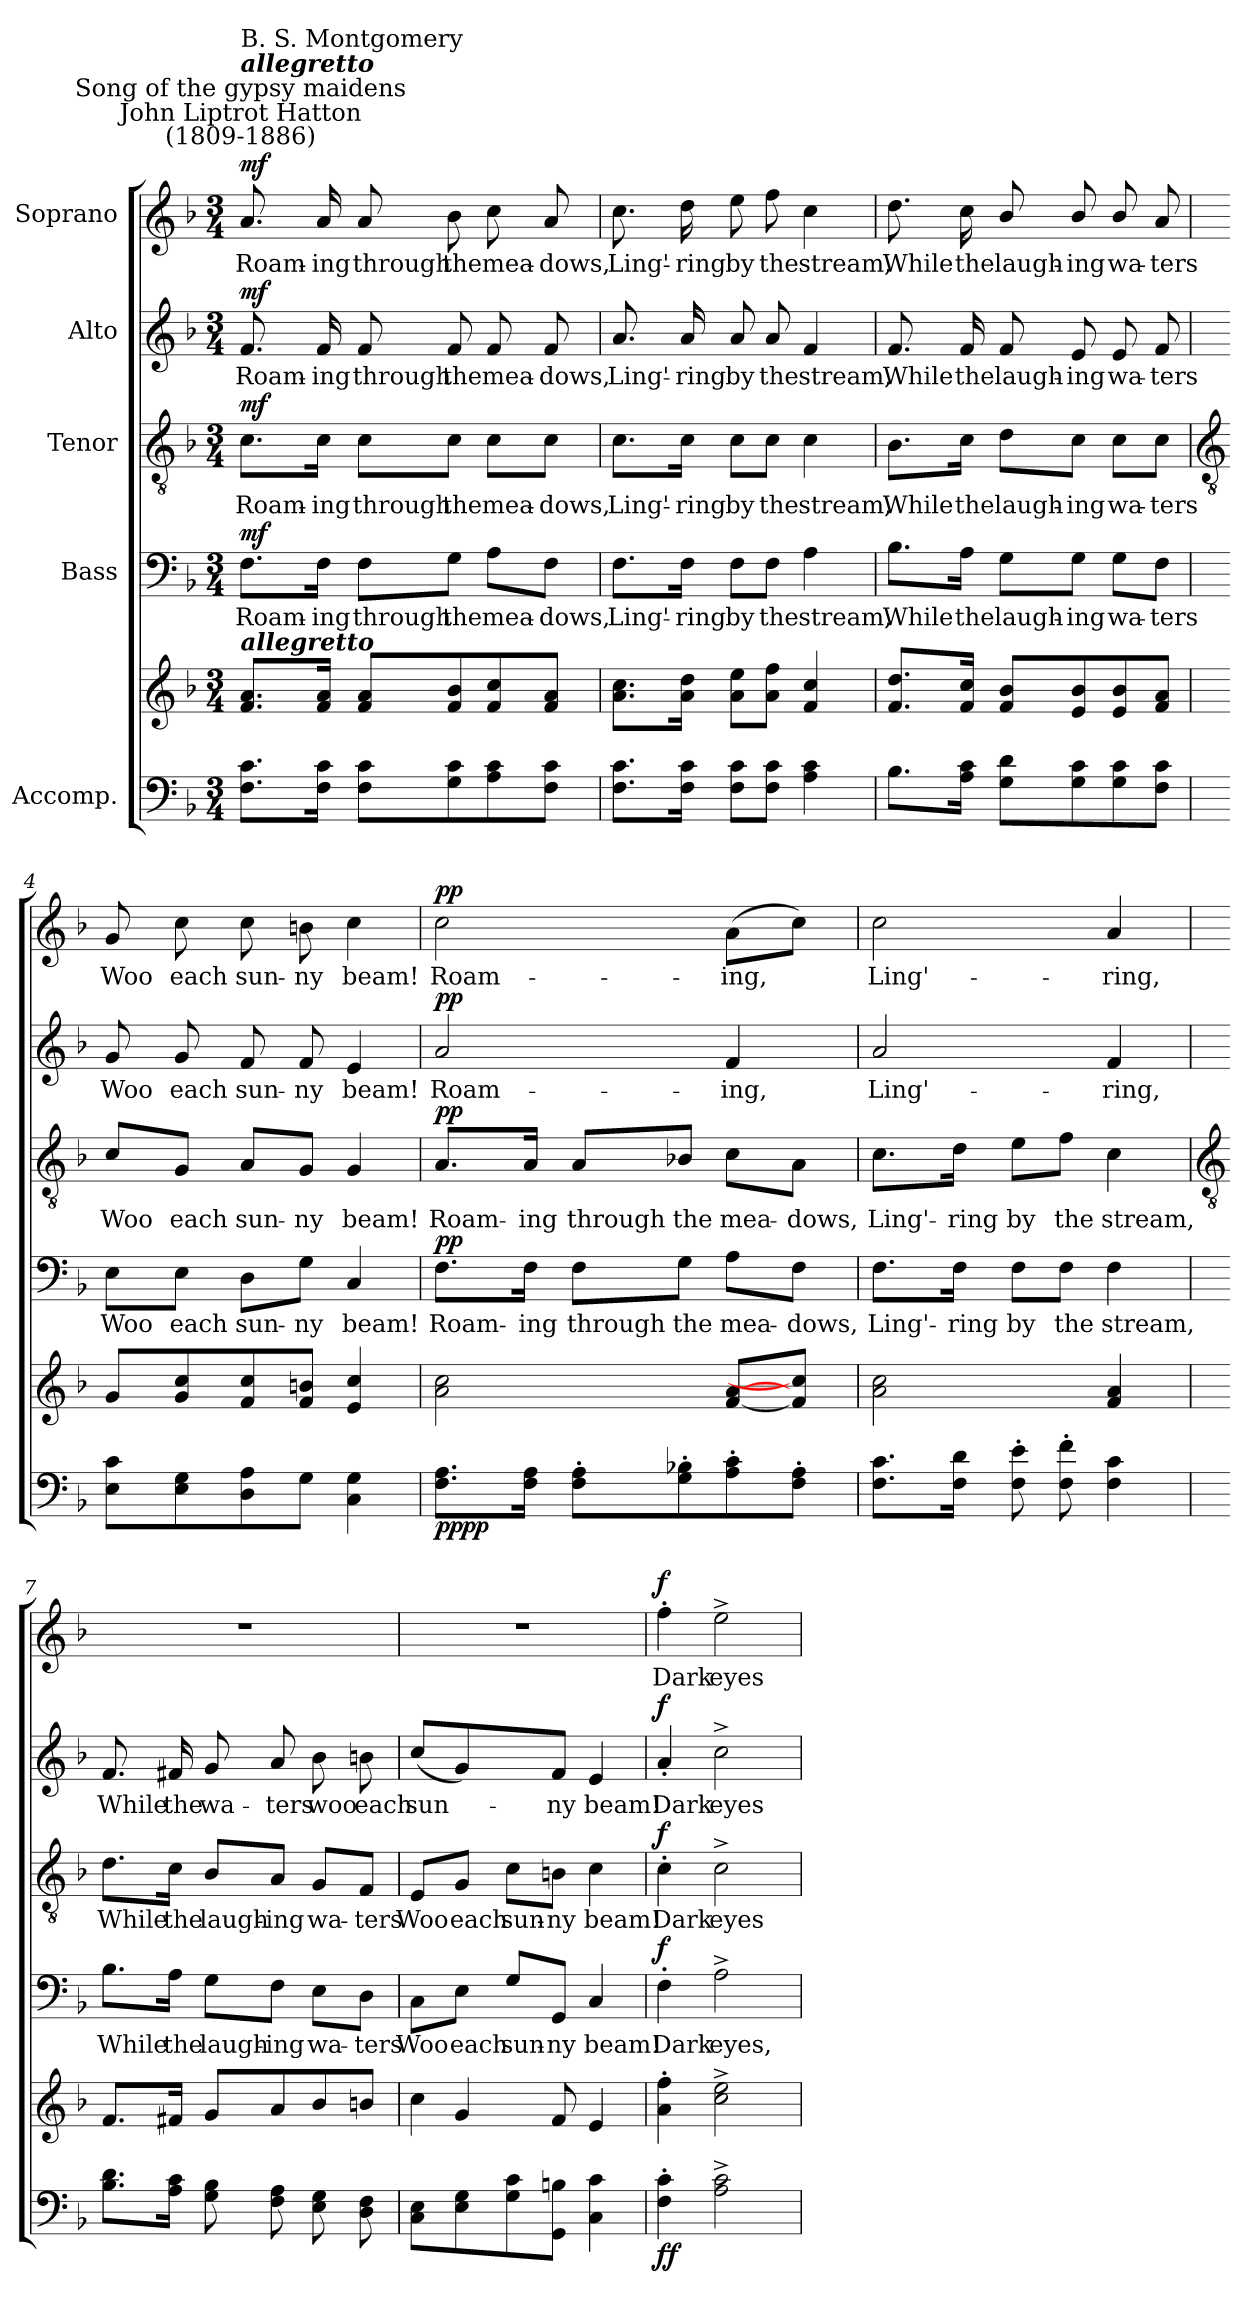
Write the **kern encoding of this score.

**kern	**kern	**dynam	**kern	**text	**dynam	**kern	**text	**dynam	**kern	**text	**dynam	**kern	**text	**dynam
*part5	*part5	*part5	*part4	*part4	*part4	*part3	*part3	*part3	*part2	*part2	*part2	*part1	*part1	*part1
*staff6	*staff5	*staff5/6	*staff4	*staff4	*staff4	*staff3	*staff3	*staff3	*staff2	*staff2	*staff2	*staff1	*staff1	*staff1
*I"Accomp.	*	*	*I"Bass	*	*	*I"Tenor	*	*	*I"Alto	*	*	*I"Soprano	*	*
*clefF4	*clefG2	*	*clefF4	*	*	*clefGv2	*	*	*clefG2	*	*	*clefG2	*	*
*k[b-]	*k[b-]	*	*k[b-]	*	*	*k[b-]	*	*	*k[b-]	*	*	*k[b-]	*	*
*F:	*F:	*	*F:	*	*	*F:	*	*	*F:	*	*	*F:	*	*
*M3/4	*M3/4	*	*M3/4	*	*	*M3/4	*	*	*M3/4	*	*	*M3/4	*	*
*MM92	*MM92	*	*MM92	*	*	*MM92	*	*	*MM92	*	*	*MM92	*	*
=1	=1	=1	=1	=1	=1	=1	=1	=1	=1	=1	=1	=1	=1	=1
!	!	!	!	!	!	!	!	!	!	!	!	!LO:TX:a:cj:t=John Liptrot Hatton\n(1809-1886)	!	!
!	!	!	!	!	!	!	!	!	!	!	!	!LO:TX:a:cj:t=Song of the gypsy maidens	!	!
!	!	!	!	!	!	!	!	!	!	!	!	!LO:TX:a:Bi:t=allegretto	!	!
!	!	!	!	!	!	!	!	!	!	!	!	!LO:TX:a:t=B. S. Montgomery	!	!
!	!LO:TX:a:Bi:t=allegretto	!	!	!	!	!	!	!	!	!	!	!	!	!
!	!	!LO:DY:b=2	!	!LO:LY:b	!	!	!LO:LY:b	!	!	!LO:LY:b	!	!	!LO:LY:b	!
!	!	!LO:DY:n=1:b	!	!	!LO:DY:b	!	!	!LO:DY:b	!	!	!LO:DY:b	!	!	!LO:DY:b
8.F 8.cL	8.f/ 8.a/L	mf mf	8.F\L	Roam-	mf	8.c\L	Roam-	mf	8.f	Roam-	mf	8.a/	Roam-	mf
!	!	!	!	!LO:LY:b	!	!	!LO:LY:b	!	!	!LO:LY:b	!	!	!LO:LY:b	!
16F 16cJ	16f 16aJ	.	16F\Jk	-ing	.	16c\Jk	-ing	.	16f	-ing	.	16a	-ing	.
!	!	!	!	!LO:LY:b	!	!	!LO:LY:b	!	!	!LO:LY:b	!	!	!LO:LY:b	!
8F 8cL	8f 8aL	.	8F\L	through	.	8c\L	through	.	8f	through	.	8a	through	.
!	!	!	!	!LO:LY:b	!	!	!LO:LY:b	!	!	!LO:LY:b	!	!	!LO:LY:b	!
8G 8c	8f 8b-	.	8G\J	the	.	8c\J	the	.	8f	the	.	8b-	the	.
!	!	!	!	!LO:LY:b	!	!	!LO:LY:b	!	!	!LO:LY:b	!	!	!LO:LY:b	!
8A 8c	8f 8cc	.	8A\L	mea-	.	8c\L	mea-	.	8f	mea-	.	8cc	mea-	.
!	!	!	!	!LO:LY:b	!	!	!LO:LY:b	!	!	!LO:LY:b	!	!	!LO:LY:b	!
8F 8cJ	8f 8aJ	.	8F\J	-dows,	.	8c\J	-dows,	.	8f	-dows,	.	8a	-dows,	.
=2	=2	=2	=2	=2	=2	=2	=2	=2	=2	=2	=2	=2	=2	=2
!	!	!	!	!LO:LY:b	!	!	!LO:LY:b	!	!	!LO:LY:b	!	!	!LO:LY:b	!
8.F 8.cL	8.a 8.ccL	.	8.F\L	Ling'-	.	8.c\L	Ling'-	.	8.a	Ling'-	.	8.cc	Ling'-	.
!	!	!	!	!LO:LY:b	!	!	!LO:LY:b	!	!	!LO:LY:b	!	!	!LO:LY:b	!
16F 16cJ	16a 16ddJ	.	16F\Jk	-ring	.	16c\Jk	-ring	.	16a	-ring	.	16dd	-ring	.
!	!	!	!	!LO:LY:b	!	!	!LO:LY:b	!	!	!LO:LY:b	!	!	!LO:LY:b	!
8F 8cL	8a 8eeL	.	8F\L	by	.	8c\L	by	.	8a	by	.	8ee	by	.
!	!	!	!	!LO:LY:b	!	!	!LO:LY:b	!	!	!LO:LY:b	!	!	!LO:LY:b	!
8F 8cJ	8a 8ffJ	.	8F\J	the	.	8c\J	the	.	8a	the	.	8ff	the	.
!	!	!	!	!LO:LY:b	!	!	!LO:LY:b	!	!	!LO:LY:b	!	!	!LO:LY:b	!
4A 4c	4f 4cc	.	4A	stream,	.	4c	stream,	.	4f	stream,	.	4cc	stream,	.
=3	=3	=3	=3	=3	=3	=3	=3	=3	=3	=3	=3	=3	=3	=3
!	!	!	!	!LO:LY:b	!	!	!LO:LY:b	!	!	!LO:LY:b	!	!	!LO:LY:b	!
8.B-L	8.f 8.ddL	.	8.B-\L	While	.	8.B-\L	While	.	8.f	While	.	8.dd	While	.
!	!	!	!	!LO:LY:b	!	!	!LO:LY:b	!	!	!LO:LY:b	!	!	!LO:LY:b	!
16A 16cJ	16f 16ccJ	.	16A\Jk	the	.	16c\Jk	the	.	16f	the	.	16cc	the	.
!	!	!	!	!LO:LY:b	!	!	!LO:LY:b	!	!	!LO:LY:b	!	!	!LO:LY:b	!
8G 8dL	8f/ 8b-/L	.	8G\L	laugh-	.	8d\L	laugh-	.	8f	laugh-	.	8b-/	laugh-	.
!	!	!	!	!LO:LY:b	!	!	!LO:LY:b	!	!	!LO:LY:b	!	!	!LO:LY:b	!
8G 8c	8e/ 8b-/	.	8G\J	-ing	.	8c\J	-ing	.	8e	-ing	.	8b-/	-ing	.
!	!	!	!	!LO:LY:b	!	!	!LO:LY:b	!	!	!LO:LY:b	!	!	!LO:LY:b	!
8G 8c	8e/ 8b-/	.	8G\L	wa-	.	8c\L	wa-	.	8e	wa-	.	8b-/	wa-	.
!	!	!	!	!LO:LY:b	!	!	!LO:LY:b	!	!	!LO:LY:b	!	!	!LO:LY:b	!
8F 8cJ	8f 8aJ	.	8F\J	-ters	.	8c\J	-ters	.	8f	-ters	.	8a	-ters	.
!!LO:LB:g=z
=4	=4	=4	=4	=4	=4	=4	=4	=4	=4	=4	=4	=4	=4	=4
*	*	*	*	*	*	*clefGv2	*	*	*	*	*	*	*	*
!	!	!	!	!LO:LY:b	!	!	!LO:LY:b	!	!	!LO:LY:b	!	!	!LO:LY:b	!
8E 8cL	8gL	.	8E\L	Woo	.	8c/L	Woo	.	8g	Woo	.	8g	Woo	.
!	!	!	!	!LO:LY:b	!	!	!LO:LY:b	!	!	!LO:LY:b	!	!	!LO:LY:b	!
8E 8G	8g 8cc	.	8E\J	each	.	8G/J	each	.	8g	each	.	8cc	each	.
!	!	!	!	!LO:LY:b	!	!	!LO:LY:b	!	!	!LO:LY:b	!	!	!LO:LY:b	!
8D 8A	8f 8cc	.	8D\L	sun-	.	8A/L	sun-	.	8f	sun-	.	8cc	sun-	.
!	!	!	!	!LO:LY:b	!	!	!LO:LY:b	!	!	!LO:LY:b	!	!	!LO:LY:b	!
8GJ	8f 8bnJ	.	8G\J	-ny	.	8G/J	-ny	.	8f	-ny	.	8bn	-ny	.
!	!	!	!	!LO:LY:b	!	!	!LO:LY:b	!	!	!LO:LY:b	!	!	!LO:LY:b	!
4C 4G	4e 4cc	.	4C	beam!	.	4G	beam!	.	4e	beam!	.	4cc	beam!	.
=5	=5	=5	=5	=5	=5	=5	=5	=5	=5	=5	=5	=5	=5	=5
!	!	!LO:DY:b=2	!	!LO:LY:b	!	!	!LO:LY:b	!	!	!LO:LY:b	!	!	!LO:LY:b	!
!	!	!LO:DY:n=1:b	!	!	!LO:DY:b	!	!	!LO:DY:b	!	!	!LO:DY:b	!	!	!LO:DY:b
8.F 8.AL	2a 2cc	pp pp	8.F\L	Roam-	pp	8.A/L	Roam-	pp	2a	Roam-	pp	2cc	Roam-	pp
!	!	!	!	!LO:LY:b	!	!	!LO:LY:b	!	!	!	!	!	!	!
16F 16AJ	.	.	16F\Jk	-ing	.	16A/Jk	-ing	.	.	.	.	.	.	.
!	!	!	!	!LO:LY:b	!	!	!LO:LY:b	!	!	!	!	!	!	!
8F' 8A'L	.	.	8F\L	through	.	8A/L	through	.	.	.	.	.	.	.
!	!	!	!	!LO:LY:b	!	!	!LO:LY:b	!	!	!	!	!	!	!
8G' 8B-X'	.	.	8G\J	the	.	8B-X/J	the	.	.	.	.	.	.	.
!	!	!	!	!LO:LY:b	!	!	!LO:LY:b	!	!	!LO:LY:b	!	!	!LO:LY:b	!
8A' 8c'	[8f [8aL	.	8A\L	mea-	.	8c\L	mea-	.	4f	-ing,	.	(>8aL	-ing,	.
!	!	!	!	!LO:LY:b	!	!	!LO:LY:b	!	!	!	!	!	!	!
8F' 8A'J	8f] 8cc]J	.	8F\J	-dows,	.	8A\J	-dows,	.	.	.	.	8ccJ)	.	.
=6	=6	=6	=6	=6	=6	=6	=6	=6	=6	=6	=6	=6	=6	=6
!	!	!	!	!LO:LY:b	!	!	!LO:LY:b	!	!	!LO:LY:b	!	!	!LO:LY:b	!
8.F 8.cL	2a 2cc	.	8.F\L	Ling'-	.	8.c\L	Ling'-	.	2a	Ling'-	.	2cc	Ling'-	.
!	!	!	!	!LO:LY:b	!	!	!LO:LY:b	!	!	!	!	!	!	!
16F 16dJ	.	.	16F\Jk	-ring	.	16d\Jk	-ring	.	.	.	.	.	.	.
!	!	!	!	!LO:LY:b	!	!	!LO:LY:b	!	!	!	!	!	!	!
8F' 8e'L	.	.	8F\L	by	.	8e\L	by	.	.	.	.	.	.	.
!	!	!	!	!LO:LY:b	!	!	!LO:LY:b	!	!	!	!	!	!	!
8F' 8f'	.	.	8F\J	the	.	8f\J	the	.	.	.	.	.	.	.
!	!	!	!	!LO:LY:b	!	!	!LO:LY:b	!	!	!LO:LY:b	!	!	!LO:LY:b	!
4F 4c	4f 4a	.	4F	stream,	.	4c	stream,	.	4f	-ring,	.	4a	-ring,	.
!!LO:LB:g=z
=7	=7	=7	=7	=7	=7	=7	=7	=7	=7	=7	=7	=7	=7	=7
*	*	*	*	*	*	*clefGv2	*	*	*	*	*	*	*	*
!	!	!	!	!LO:LY:b	!	!	!LO:LY:b	!	!	!LO:LY:b	!	!LO:N:vis=1	!	!
8.B- 8.dL	8.fL	.	8.B-\L	While	.	8.d\L	While	.	8.f	While	.	2.r	.	.
!	!	!	!	!LO:LY:b	!	!	!LO:LY:b	!	!	!LO:LY:b	!	!	!	!
16A 16cJ	16f#XJ	.	16A\Jk	the	.	16c\Jk	the	.	16f#X	the	.	.	.	.
!	!	!	!	!LO:LY:b	!	!	!LO:LY:b	!	!	!LO:LY:b	!	!	!	!
8G 8B-L	8gL	.	8G\L	laugh-	.	8B-/L	laugh-	.	8g	wa-	.	.	.	.
!	!	!	!	!LO:LY:b	!	!	!LO:LY:b	!	!	!LO:LY:b	!	!	!	!
8F 8A	8a	.	8F\J	-ing	.	8A/J	-ing	.	8a	-ters	.	.	.	.
!	!	!	!	!LO:LY:b	!	!	!LO:LY:b	!	!	!LO:LY:b	!	!	!	!
8E 8G	8b-	.	8E\L	wa-	.	8G/L	wa-	.	8b-	woo	.	.	.	.
!	!	!	!	!LO:LY:b	!	!	!LO:LY:b	!	!	!LO:LY:b	!	!	!	!
8D 8F	8bnJ	.	8D\J	-ters	.	8F/J	-ters	.	8bn	each	.	.	.	.
=8	=8	=8	=8	=8	=8	=8	=8	=8	=8	=8	=8	=8	=8	=8
!	!	!	!	!LO:LY:b	!	!	!LO:LY:b	!	!	!LO:LY:b	!	!LO:N:vis=1	!	!
8C 8EL	8ccJ	.	8C\L	Woo	.	8E/L	Woo	.	(<8ccL	sun-	.	2.r	.	.
!	!	!	!	!LO:LY:b	!	!	!LO:LY:b	!	!	!	!	!	!	!
8E 8G	4g	.	8E\J	each	.	8G/J	each	.	4g)	.	.	.	.	.
!	!	!	!	!LO:LY:b	!	!	!LO:LY:b	!	!	!	!	!	!	!
8G 8c	.	.	8G/L	sun-	.	8c\L	sun-	.	.	.	.	.	.	.
!	!	!	!	!LO:LY:b	!	!	!LO:LY:b	!	!	!LO:LY:b	!	!	!	!
8GG 8BnJ	8f	.	8GG/J	-ny	.	8Bn\J	-ny	.	8fJ	ny	.	.	.	.
!	!	!	!	!LO:LY:b	!	!	!LO:LY:b	!	!	!LO:LY:b	!	!	!	!
4C 4c	4e	.	4C	beam!	.	4c	beam!	.	4e	beam!	.	.	.	.
=9	=9	=9	=9	=9	=9	=9	=9	=9	=9	=9	=9	=9	=9	=9
!	!	!LO:DY:b=2	!	!LO:LY:b	!	!	!LO:LY:b	!	!	!LO:LY:b	!	!	!LO:LY:b	!
!	!	!LO:DY:n=1:b	!	!	!LO:DY:b	!	!	!LO:DY:b	!	!	!LO:DY:b	!	!	!LO:DY:b
4F' 4c'	4a' 4ff'	f f	4F'	Dark	f	4c'	Dark	f	4a'	Dark	f	4ff'	Dark	f
!	!	!	!	!LO:LY:b	!	!	!LO:LY:b	!	!	!LO:LY:b	!	!	!LO:LY:b	!
2A^ 2c^	2cc^ 2ee^	.	2A^	eyes,	.	2c^	eyes	.	2cc^	eyes	.	2ee^	eyes	.
=	=	=	=	=	=	=	=	=	=	=	=	=	=	=
*-	*-	*-	*-	*-	*-	*-	*-	*-	*-	*-	*-	*-	*-	*-
